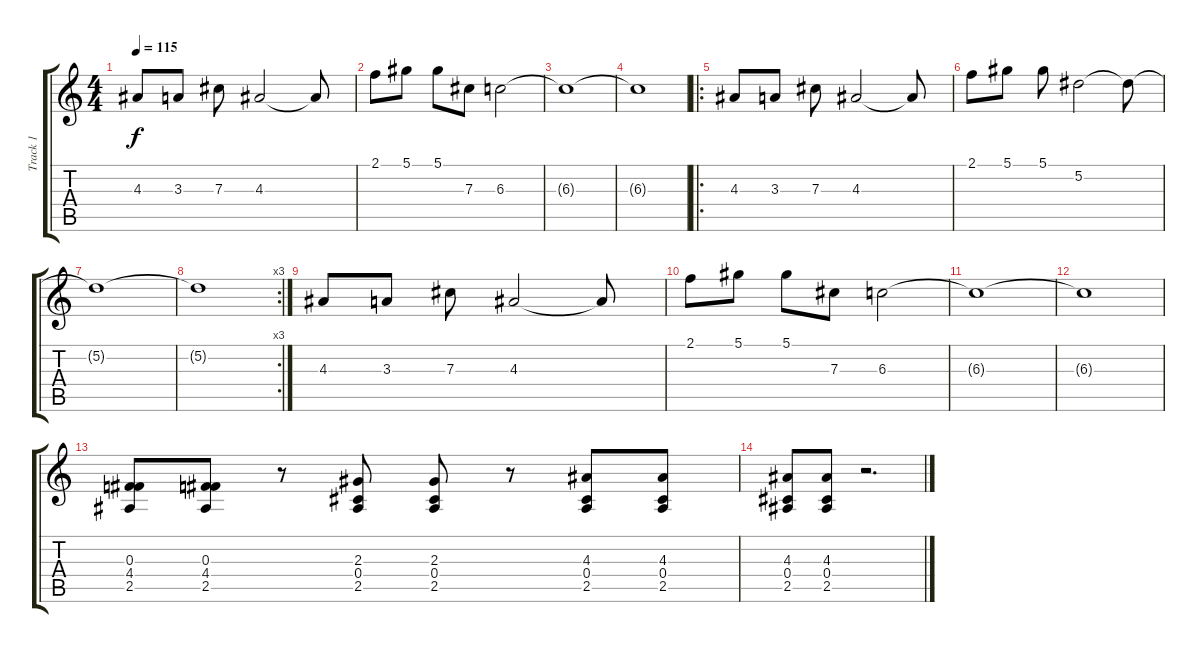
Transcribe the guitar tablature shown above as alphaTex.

\track ("Track 1" "Track 1") {instrument distortionguitar}
\staff {score tabs}
\tuning (Eb4 Bb3 Gb3 Db3 Ab2 Eb2) {hide}
\ts (4 4)
\tempo 115
\clef g2
\ks c
4.3.8{dy f} 3.3.8 7.3.8 4.3.2 4.3{t}.8 |
2.1.8 5.1.8 5.1.8 7.3.8 6.3.2 |
6.3{t}.1 |
6.3{t}.1 |
\ro
4.3.8 3.3.8 7.3.8 4.3.2 4.3{t}.8 |
2.1.8 5.1.8 5.1.8 5.2.2 5.2{t}.8 |
5.2{t}.1 |
\rc 3
5.2{t}.1 |
4.3.8 3.3.8 7.3.8 4.3.2 4.3{t}.8 |
2.1.8 5.1.8 5.1.8 7.3.8 6.3.2 |
6.3{t}.1 |
6.3{t}.1 |
(0.3 4.4 2.5).8{instrument electricguitarclean} (0.3 4.4 2.5).8 r.8 (2.3 0.4 2.5).8 (2.3 0.4 2.5).8 r.8 (4.3 0.4 2.5).8 (4.3 0.4 2.5).8 |
(4.3 0.4 2.5).8 (4.3 0.4 2.5).8 r.2{d}
